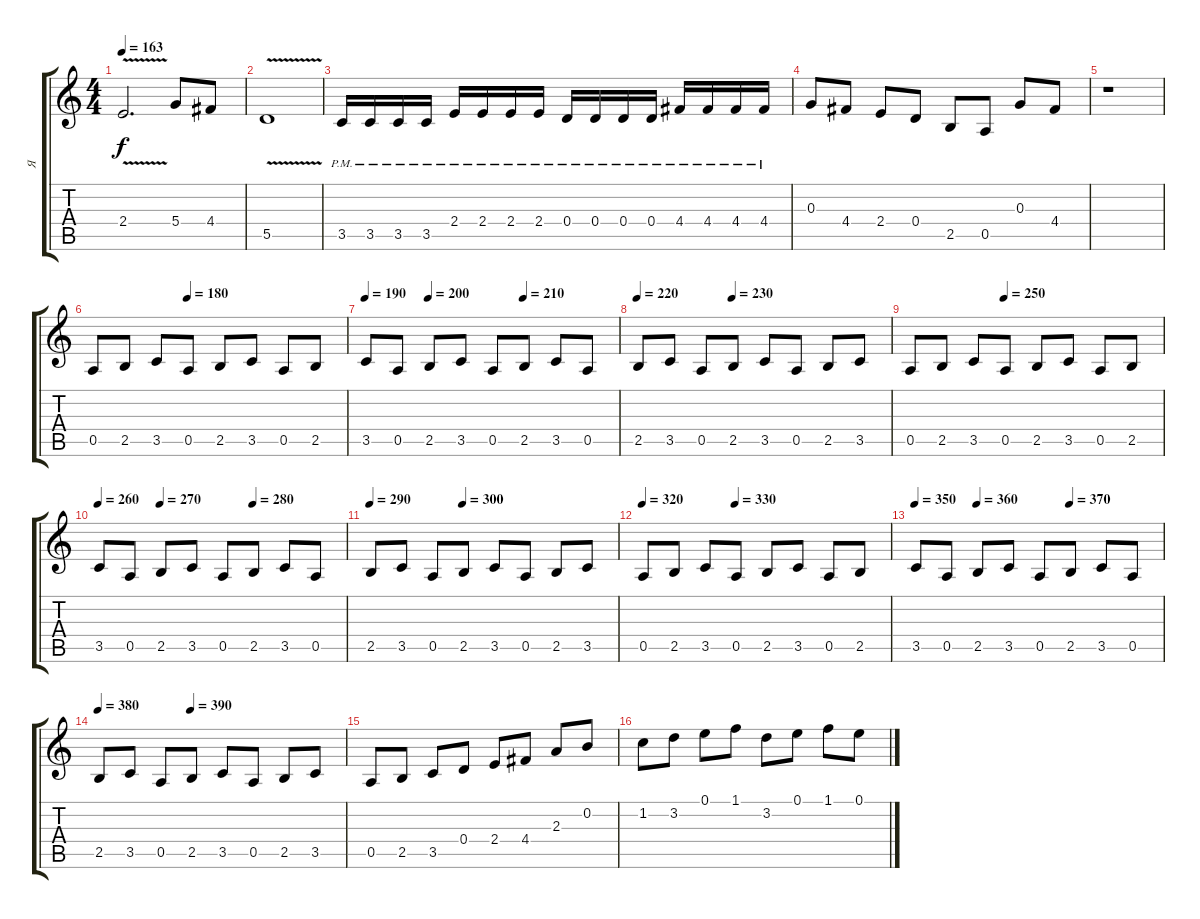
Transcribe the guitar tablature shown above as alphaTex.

\track ("Я" "Я") {instrument distortionguitar}
\staff {score tabs}
\tuning (E4 B3 G3 D3 A2 E2) {hide}
\ts (4 4)
\tempo 163
\clef g2
\ks c
2.4{v}.2{d dy f} 5.4.8 4.4.8 |
5.5{v}.1 |
3.5{pm}.16 3.5{pm}.16 3.5{pm}.16 3.5{pm}.16 2.4{pm}.16 2.4{pm}.16 2.4{pm}.16 2.4{pm}.16 0.4{pm}.16 0.4{pm}.16 0.4{pm}.16 0.4{pm}.16 4.4{pm}.16 4.4{pm}.16 4.4{pm}.16 4.4{pm}.16 |
0.3.8 4.4.8 2.4.8 0.4.8 2.5.8 0.5.8 0.3.8 4.4.8 |
r.1 |
\tempo (180 0.375)
0.5.8 2.5.8 3.5.8 0.5.8 2.5.8 3.5.8 0.5.8 2.5.8 |
\tempo 190
\tempo (200 0.25)
\tempo (210 0.625)
3.5.8 0.5.8 2.5.8 3.5.8 0.5.8 2.5.8 3.5.8 0.5.8 |
\tempo 220
\tempo (230 0.375)
2.5.8 3.5.8 0.5.8 2.5.8 3.5.8 0.5.8 2.5.8 3.5.8 |
\tempo (250 0.375)
0.5.8 2.5.8 3.5.8 0.5.8 2.5.8 3.5.8 0.5.8 2.5.8 |
\tempo 260
\tempo (270 0.25)
\tempo (280 0.625)
3.5.8 0.5.8 2.5.8 3.5.8 0.5.8 2.5.8 3.5.8 0.5.8 |
\tempo 290
\tempo (300 0.375)
2.5.8 3.5.8 0.5.8 2.5.8 3.5.8 0.5.8 2.5.8 3.5.8 |
\tempo 320
\tempo (330 0.375)
0.5.8 2.5.8 3.5.8 0.5.8 2.5.8 3.5.8 0.5.8 2.5.8 |
\tempo 350
\tempo (360 0.25)
\tempo (370 0.625)
3.5.8 0.5.8 2.5.8 3.5.8 0.5.8 2.5.8 3.5.8 0.5.8 |
\tempo 380
\tempo (390 0.375)
2.5.8 3.5.8 0.5.8 2.5.8 3.5.8 0.5.8 2.5.8 3.5.8 |
0.5.8 2.5.8 3.5.8 0.4.8 2.4.8 4.4.8 2.3.8 0.2.8 |
1.2.8 3.2.8 0.1.8 1.1.8 3.2.8 0.1.8 1.1.8 0.1.8
